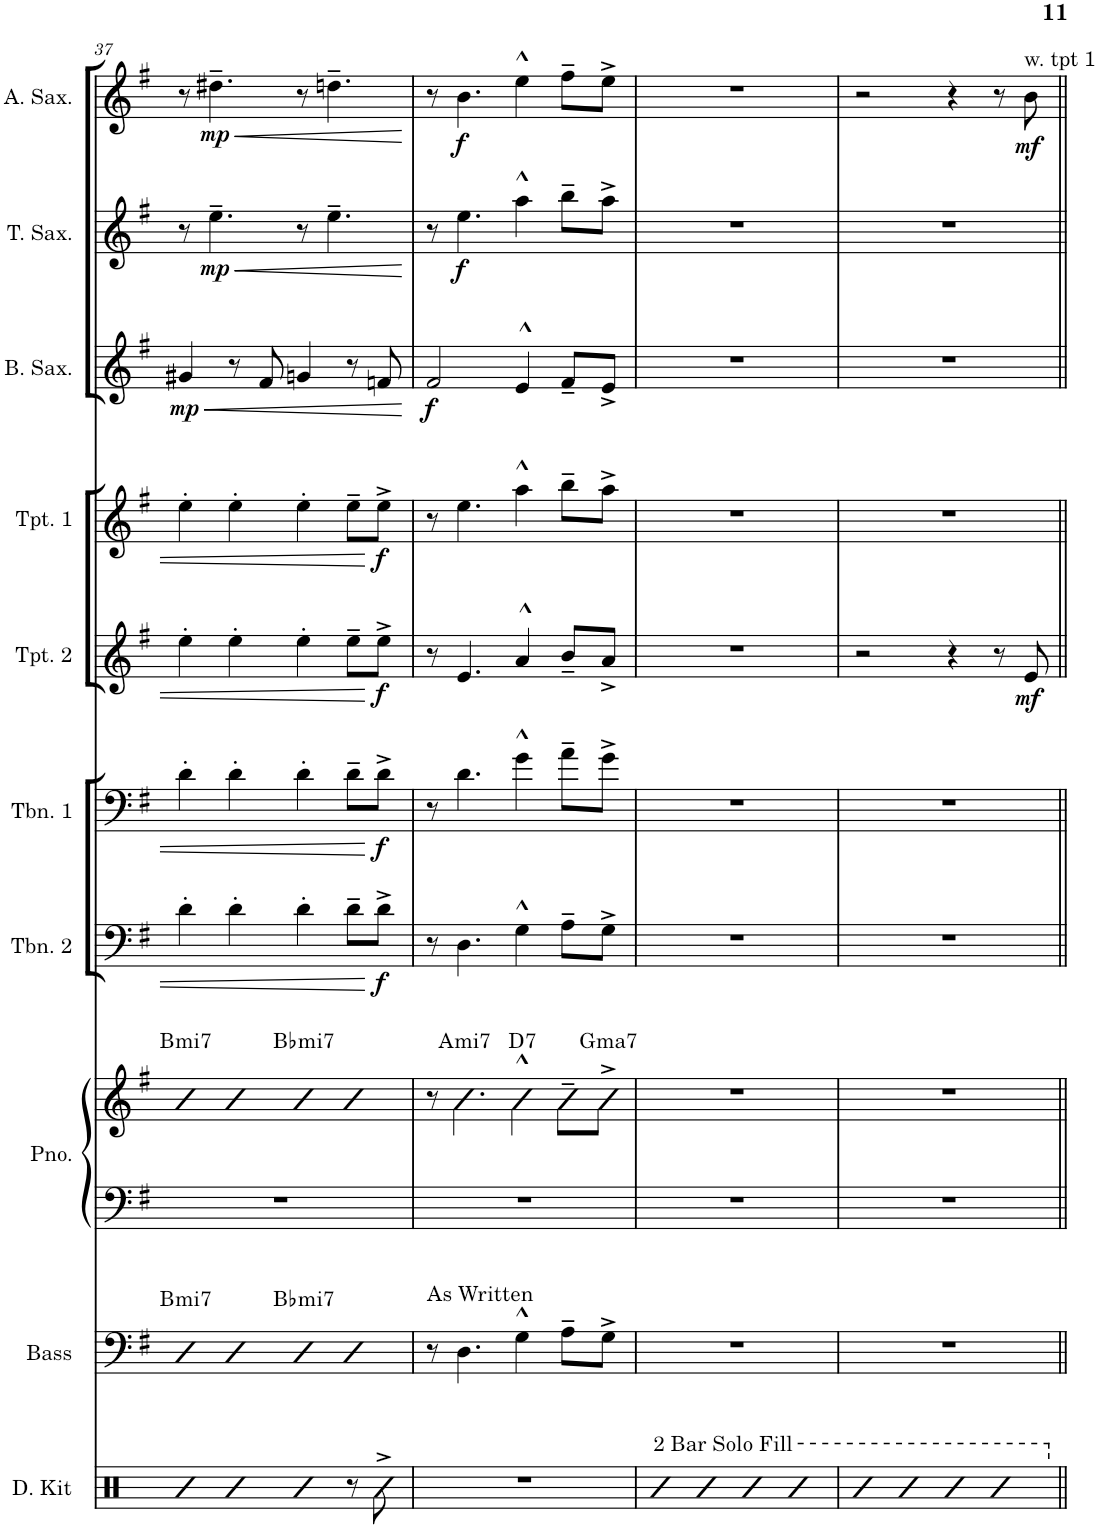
**kern	**kern	**harte	**kern	**kern	**harte	**kern	**dynam	**kern	**dynam	**kern	**dynam	**kern	**dynam	**kern	**dynam	**kern	**dynam	**kern	**dynam
*part10	*part9	*part9	*part8	*part8	*part8	*part7	*part7	*part6	*part6	*part5	*part5	*part4	*part4	*part3	*part3	*part2	*part2	*part1	*part1
*staff11	*staff10	*	*staff9	*staff8	*	*staff7	*staff7	*staff6	*staff6	*staff5	*staff5	*staff4	*staff4	*staff3	*staff3	*staff2	*staff2	*staff1	*staff1
*I"Drum Kit	*I"Acoustic Bass	*	*I"Piano	*	*	*I"Trombone 2	*	*I"Trombone 1	*	*I"Trumpet 2	*	*I"Trumpet 1	*	*I"Baritone Sax	*	*I"Tenor Sax	*	*I"Alto Sax	*
*I'D. Kit	*I'Bass	*	*I'Pno.	*	*	*I'Tbn. 2	*	*I'Tbn. 1	*	*I'Tpt. 2	*	*I'Tpt. 1	*	*I'B. Sax.	*	*I'T. Sax.	*	*I'A. Sax.	*
!!LO:PB:g=z
*clefX	*clefF4	*	*clefF4	*clefG2	*	*clefF4	*	*clefF4	*	*clefG2	*	*clefG2	*	*clefG2	*	*clefG2	*	*clefG2	*
*	*Trd7c12	*	*	*	*	*	*	*	*	*Trd1c2	*	*Trd1c2	*	*Trd12c21	*	*Trd8c14	*	*Trd5c9	*
*k[]	*k[f#]	*	*k[f#]	*k[f#]	*	*k[f#]	*	*k[f#]	*	*k[f#]	*	*k[f#]	*	*k[f#]	*	*k[f#]	*	*k[f#]	*
*M4/4	*M4/4	*	*M4/4	*M4/4	*	*M4/4	*	*M4/4	*	*M4/4	*	*M4/4	*	*M4/4	*	*M4/4	*	*M4/4	*
=37	=37	=37	=37	=37	=37	=37	=37	=37	=37	=37	=37	=37	=37	=37	=37	=37	=37	=37	=37
!	!	!	!	!	!	!	!	!	!	!	!	!	!	!	!LO:HP:b	!	!	!	!
!	!	!LO:H:kt=mi7	!	!	!LO:H:kt=mi7	!	!	!	!	!	!	!	!	!	!LO:DY:n=1:b	!	!	!	!
4R	4bb	B:min7	1r	4b	B:min7	4d'\	.	4d'\	.	4ee'\	.	4ee'\	.	4g#X/	< mp	8r	.	8r	.
!	!	!	!	!	!	!	!	!	!	!	!	!	!	!	!	!	!LO:HP:b	!	!LO:HP:b
!	!	!	!	!	!	!	!	!	!	!	!	!	!	!	!	!	!LO:DY:n=1:b	!	!LO:DY:n=1:b
.	.	.	.	.	.	.	.	.	.	.	.	.	.	.	.	4.ee~\	< mp	4.dd#X~\	< mp
4R	4bb	.	.	4b	.	4d'\	.	4d'\	.	4ee'\	.	4ee'\	.	8r	.	.	.	.	.
.	.	.	.	.	.	.	.	.	.	.	.	.	.	8f#/	.	.	.	.	.
!	!	!LO:H:kt=mi7	!	!	!LO:H:kt=mi7	!	!	!	!	!	!	!	!	!	!	!	!	!	!
4R	4bbn	Bb:min7	.	4bn	Bb:min7	4d'\	.	4d'\	.	4ee'\	.	4ee'\	.	4gn/	.	8r	.	8r	.
.	.	.	.	.	.	.	.	.	.	.	.	.	.	.	.	4.ee~\	.	4.ddn~\	.
8r	4bb	.	.	4b	.	8d~\L	.	8d~\L	.	8ee~\L	.	8ee~\L	.	8r	.	.	.	.	.
!	!	!	!	!	!	!	!LO:DY:b	!	!LO:DY:b	!	!LO:DY:b	!	!LO:DY:b	!	!	!	!	!	!
8R^\	.	.	.	.	.	8d^\J	f	8d^\J	f	8ee^\J	f	8ee^\J	f	8fn/	.	.	.	.	.
.	.	.	.	.	.	.	.	.	.	.	.	.	.	.	[	.	[	.	[
=38	=38	=38	=38	=38	=38	=38	=38	=38	=38	=38	=38	=38	=38	=38	=38	=38	=38	=38	=38
!	!LO:TX:a:t=As Written	!	!	!	!	!	!	!	!	!	!	!	!	!	!	!	!	!	!
!	!	!	!	!	!	!	!	!	!	!	!	!	!	!	!LO:DY:b	!	!	!	!
1r	8r	.	1r	8r	.	8r	.	8r	.	8r	.	8r	.	2f#/	f	8r	.	8r	.
!	!	!	!	!	!LO:H:kt=mi7	!	!	!	!	!	!	!	!	!	!	!	!LO:DY:b	!	!LO:DY:b
.	4.Dn\	.	.	4.Dn\	A:min7	4.D\	.	4.d\	.	4.e/	.	4.ee\	.	.	.	4.ee\	f	4.b\	f
!	!	!	!	!	!LO:H:kt=7	!	!	!	!	!	!	!	!	!	!	!	!	!	!
.	4G'^^\	.	.	4G'^^\	D:7	4G'^^\	.	4g'^^\	.	4a'^^/	.	4aa'^^\	.	4e'^^/	.	4aa'^^\	.	4ee'^^\	.
.	8An~\L	.	.	8A~\L	.	8A~\L	.	8a~\L	.	8b~/L	.	8bb~\L	.	8f#~/L	.	8bb~\L	.	8ff#~\L	.
!	!	!	!	!	!LO:H:kt=ma7	!	!	!	!	!	!	!	!	!	!	!	!	!	!
.	8G^\J	.	.	8G^\J	G:maj7	8G^\J	.	8g^\J	.	8a^/J	.	8aa^\J	.	8e^/J	.	8aa^\J	.	8ee^\J	.
=39	=39	=39	=39	=39	=39	=39	=39	=39	=39	=39	=39	=39	=39	=39	=39	=39	=39	=39	=39
!LO:TX:a:t=2 Bar Solo Fill	!	!	!	!	!	!	!	!	!	!	!	!	!	!	!	!	!	!	!
4R	1r	.	1r	1r	.	1r	.	1r	.	1r	.	1r	.	1r	.	1r	.	1r	.
4R	.	.	.	.	.	.	.	.	.	.	.	.	.	.	.	.	.	.	.
4R	.	.	.	.	.	.	.	.	.	.	.	.	.	.	.	.	.	.	.
4R	.	.	.	.	.	.	.	.	.	.	.	.	.	.	.	.	.	.	.
=40	=40	=40	=40	=40	=40	=40	=40	=40	=40	=40	=40	=40	=40	=40	=40	=40	=40	=40	=40
4R	1r	.	1r	1r	.	1r	.	1r	.	2r	.	1r	.	1r	.	1r	.	2r	.
4R	.	.	.	.	.	.	.	.	.	.	.	.	.	.	.	.	.	.	.
4R	.	.	.	.	.	.	.	.	.	4r	.	.	.	.	.	.	.	4r	.
4R	.	.	.	.	.	.	.	.	.	8r	.	.	.	.	.	.	.	8r	.
!	!	!	!	!	!	!	!	!	!	!	!	!	!	!	!	!	!	!LO:TX:a:t=w. tpt 1	!
!	!	!	!	!	!	!	!	!	!	!	!LO:DY:b	!	!	!	!	!	!	!	!LO:DY:b
.	.	.	.	.	.	.	.	.	.	8e/	mf	.	.	.	.	.	.	8b\	mf
=||	=||	=||	=||	=||	=||	=||	=||	=||	=||	=||	=||	=||	=||	=||	=||	=||	=||	=||	=||
*-	*-	*-	*-	*-	*-	*-	*-	*-	*-	*-	*-	*-	*-	*-	*-	*-	*-	*-	*-
